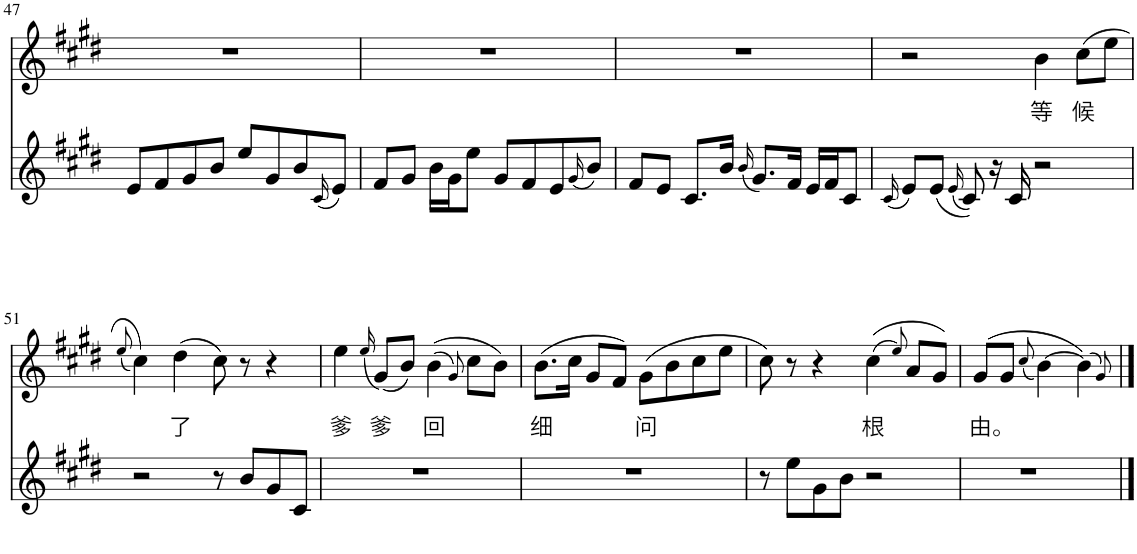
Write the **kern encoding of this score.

**kern	**kern	**text
*part2	*part1	*part1
*staff2	*staff1	*staff1
*I"Piano	*I"Piano	*
*I'Pno	*I'Pno	*
!!LO:PB:g=z
*clefG2	*clefG2	*
*k[f#c#g#d#]	*k[f#c#g#d#]	*
*M4/4	*M4/4	*
=47	=47	=47
8e/L	1r	.
8f#/	.	.
8g#/	.	.
8b/J	.	.
8ee/L	.	.
8g#/	.	.
8b/	.	.
(16qc#/	.	.
8e/J)	.	.
=48	=48	=48
8f#/L	1r	.
8g#/J	.	.
16b\LL	.	.
16g#\J	.	.
8ee\J	.	.
8g#/L	.	.
8f#/	.	.
8e/	.	.
(16qg#/	.	.
8b/J)	.	.
=49	=49	=49
8f#/L	1r	.
8e/J	.	.
8.c#/L	.	.
16b/Jk	.	.
(16qb/	.	.
8.g#/L)	.	.
16f#/Jk	.	.
16e/LL	.	.
16f#/J	.	.
8c#/J	.	.
=50	=50	=50
(16qc#/	.	.
8e/L)	2r	.
(8e/J	.	.
(16qe/	.	.
8c#/))	.	.
16r	.	.
16c#/	.	.
!	!	!LO:LY:b
2r	4b\	等
!	!	!LO:LY:b
.	(8cc#\L	候
.	8ee\J	.
!!LO:LB:g=z
=51	=51	=51
.	(8qee/	.
2r	4cc#\))	.
!	!	!LO:LY:b
.	(4dd#\	了
8r	8cc#\)	.
8b/L	8r	.
8g#/	4r	.
8c#/J	.	.
=52	=52	=52
!	!	!LO:LY:b
1r	4ee\	爹
.	(16qee/	.
!	!	!LO:LY:b
.	(8g#/L)	爹
.	8b/J)	.
!	!	!LO:LY:b
.	((4b\	回
.	8qg#/)	.
.	8cc#\L	.
.	8b\J)	.
=53	=53	=53
!	!	!LO:LY:b
1r	(8.b\L	细
.	16cc#\Jk	.
.	8g#/L	.
.	8f#/J)	.
!	!	!LO:LY:b
.	(8g#\L	问
.	8b\	.
.	8cc#\	.
.	8ee\J	.
=54	=54	=54
8r	8cc#\)	.
8ee\L	8r	.
8g#\	4r	.
8b\J	.	.
!	!	!LO:LY:b
2r	((4cc#\	根
.	8qee/)	.
.	8a/L	.
.	8g#/J)	.
=55	=55	=55
!	!	!LO:LY:b
1r	(8g#/L	由。
.	8g#/J	.
.	(8qcc#/	.
.	[4b\)	.
.	(4b\])	.
.	8qg#/)	.
.	4ryy	.
==	==	==
*-	*-	*-
